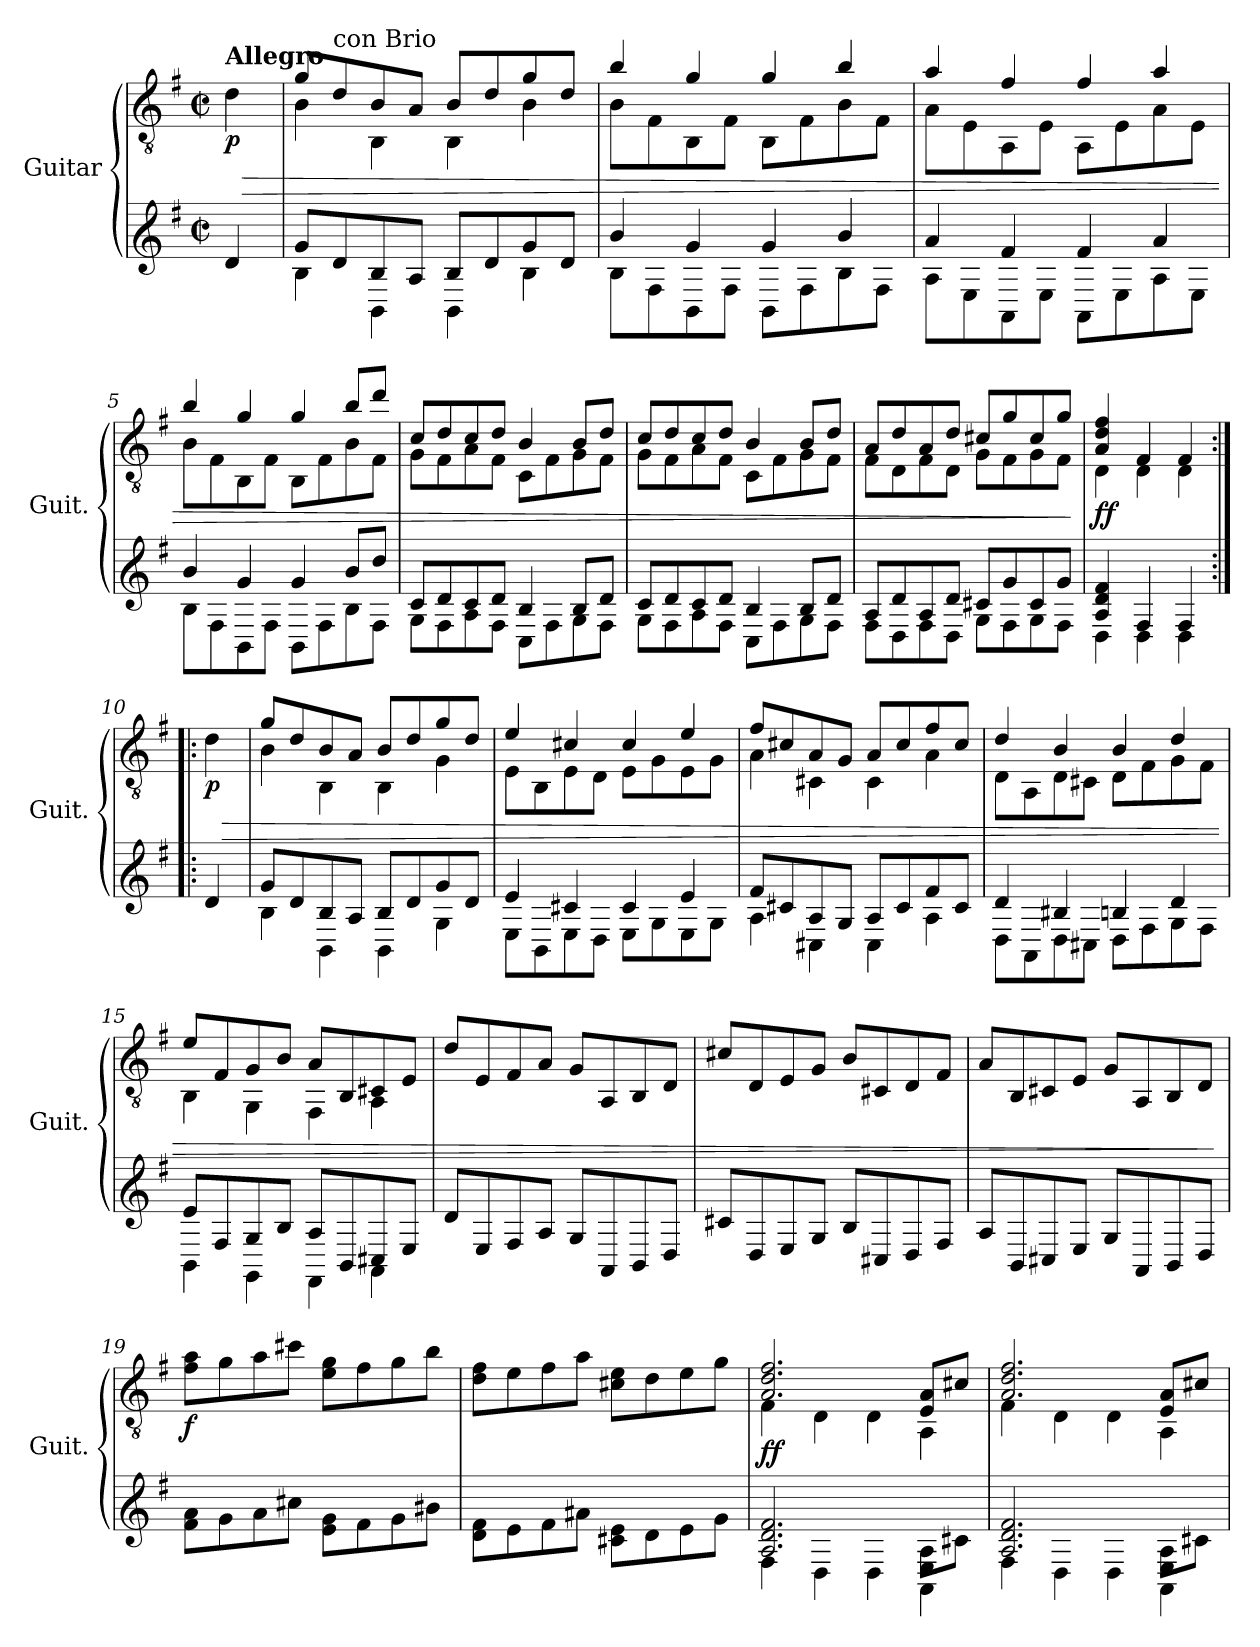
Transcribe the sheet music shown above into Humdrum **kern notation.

**kern	**kern	**dynam
*part1	*part1	*part1
*staff2	*staff1	*staff1/2
*I"Guitar	*	*
*I'Guit.	*	*
*stria6	*	*
*	*clefGv2	*
*k[f#]	*k[f#]	*
*M2/2	*M2/2	*
*met(c|)	*met(c|)	*
=1	=1	=1
!	!LO:TX:a:B:t=Allegro	!
!	!	!LO:HP:b
!	!	!LO:DY:n=1:b
4d	4d\	> p
=2	=2	=2
*^	*^	*
8gL	4B	8g/L	4B\	.
!	!	!LO:TX:a:t=con Brio	!	!
8d	.	8d/	.	.
8B	4BB	8B/	4BB\	.
8AJ	.	8A/J	.	.
8BL	4BB	8B/L	4BB\	.
8d	.	8d/	.	.
8g	4B	8g/	4B\	.
8dJ	.	8d/J	.	.
=3	=3	=3	=3	=3
4b	8BL	4b/	8B\L	.
.	8F#	.	8F#\	.
4g	8BB	4g/	8BB\	.
.	8F#J	.	8F#\J	.
4g	8BBL	4g/	8BB\L	.
.	8F#	.	8F#\	.
4b	8B	4b/	8B\	.
.	8F#J	.	8F#\J	.
=4	=4	=4	=4	=4
4a	8AL	4a/	8A\L	.
.	8E	.	8E\	.
4f#	8AA	4f#/	8AA\	.
.	8EJ	.	8E\J	.
4f#	8AAL	4f#/	8AA\L	.
.	8E	.	8E\	.
4a	8A	4a/	8A\	.
.	8EJ	.	8E\J	.
=5	=5	=5	=5	=5
4b	8BL	4b/	8B\L	.
.	8F#	.	8F#\	.
4g	8BB	4g/	8BB\	.
.	8F#J	.	8F#\J	.
4g	8BBL	4g/	8BB\L	.
.	8F#	.	8F#\	.
8bL	8B	8b/L	8B\	.
8ddJ	8F#J	8dd/J	8F#\J	.
!!LO:LB:g=z	!!
=6	=6	=6	=6	=6
8cL	8GL	8c/L	8G\L	.
8d	8F#	8d/	8F#\	.
8c	8A	8c/	8A\	.
8dJ	8F#J	8d/J	8F#\J	.
4B	8CL	4B/	8C\L	.
.	8F#	.	8F#\	.
8BL	8G	8B/L	8G\	.
8dJ	8F#J	8d/J	8F#\J	.
=7	=7	=7	=7	=7
8cL	8GL	8c/L	8G\L	.
8d	8F#	8d/	8F#\	.
8c	8A	8c/	8A\	.
8dJ	8F#J	8d/J	8F#\J	.
4B	8CL	4B/	8C\L	.
.	8F#	.	8F#\	.
8BL	8G	8B/L	8G\	.
8dJ	8F#J	8d/J	8F#\J	.
=8	=8	=8	=8	=8
8AL	8F#L	8A/L	8F#\L	.
8d	8D	8d/	8D\	.
8A	8F#	8A/	8F#\	.
8dJ	8DJ	8d/J	8D\J	.
8c#L	8GL	8c#X/L	8G\L	.
8g	8F#	8g/	8F#\	.
8c#	8G	8c#/	8G\	.
8gJ	8F#J	8g/J	8F#\J	.
*v	*v	*	*	*
*	*v	*v	*
.	.	]
=9	=9	=9
*^	*^	*
!	!	!	!	!LO:DY:b
4A 4d 4f#	4D	4A/ 4d/ 4f#/	4D\	ff
4F#	4D	4F#/	4D\	.
4F#	4D	4F#/	4D\	.
=10:|!|:	=10:|!|:	=10:|!|:	=10:|!|:	=10:|!|:
!	!	!	!	!LO:HP:b
!	!	!	!	!LO:DY:n=1:b
*v	*v	*	*	*
*	*v	*v	*
4d	4d\	> p
=11	=11	=11
*^	*^	*
8gL	4B	8g/L	4B\	.
8d	.	8d/	.	.
8B	4BB	8B/	4BB\	.
8AJ	.	8A/J	.	.
8BL	4BB	8B/L	4BB\	.
8d	.	8d/	.	.
8g	4G	8g/	4G\	.
8dJ	.	8d/J	.	.
!!LO:LB:g=z	!!
=12	=12	=12	=12	=12
4e	8EL	4e/	8E\L	.
.	8BB	.	8BB\	.
4c#	8E	4c#X/	8E\	.
.	8DJ	.	8D\J	.
4c#	8EL	4c#/	8E\L	.
.	8G	.	8G\	.
4e	8E	4e/	8E\	.
.	8GJ	.	8G\J	.
=13	=13	=13	=13	=13
8f#L	4A	8f#/L	4A\	.
8c#	.	8c#X/	.	.
8A	4C#	8A/	4C#X\	.
8GJ	.	8G/J	.	.
8AL	4C#	8A/L	4C#\	.
8c#	.	8c#/	.	.
8f#	4A	8f#/	4A\	.
8c#J	.	8c#/J	.	.
=14	=14	=14	=14	=14
4d	8DL	4d/	8D\L	.
.	8AA	.	8AA\	.
4B#X	8D	4B/	8D\	.
.	8C#J	.	8C#X\J	.
4B	8DL	4B/	8D\L	.
.	8F#	.	8F#\	.
4d	8G	4d/	8G\	.
.	8F#J	.	8F#\J	.
=15	=15	=15	=15	=15
8eL	4BB	8e/L	4BB\	.
8F#	.	8F#/	.	.
8G	4GG	8G/	4GG\	.
8BJ	.	8B/J	.	.
8AL	4FF#	8A/L	4FF#\	.
8BB	.	8BB/	.	.
8C#	4AA	8C#X/	4AA\	.
8EJ	.	8E/J	.	.
*v	*v	*	*	*
*	*v	*v	*
!!LO:LB:g=z
=16	=16	=16
8dL	8d/L	.
8E	8E/	.
8F#	8F#/	.
8AJ	8A/J	.
8GL	8G/L	.
8AA	8AA/	.
8BB	8BB/	.
8DJ	8D/J	.
=17	=17	=17
8c#L	8c#X/L	.
8D	8D/	.
8E	8E/	.
8GJ	8G/J	.
8BL	8B/L	.
8C#	8C#X/	.
8D	8D/	.
8F#J	8F#/J	.
=18	=18	=18
8AL	8A/L	.
8BB	8BB/	.
8C#	8C#X/	.
8EJ	8E/J	.
8GL	8G/L	.
8AA	8AA/	.
8BB	8BB/	.
8DJ	8D/J	.
.	.	]
=19	=19	=19
!	!	!LO:DY:b
8f#\ 8a\L	8f#\ 8a\L	f
8g	8g\	.
8a	8a\	.
8cc#J	8cc#X\J	.
8e\ 8g\L	8e\ 8g\L	.
8f#	8f#\	.
8g	8g\	.
8b#XJ	8b\J	.
!!LO:PB:g=z
=20	=20	=20
8d\ 8f#\L	8d\ 8f#\L	.
8e	8e\	.
8f#	8f#\	.
8a#XJ	8a\J	.
8c#\ 8e\L	8c#X\ 8e\L	.
8d	8d\	.
8e	8e\	.
8gJ	8g\J	.
=21	=21	=21
*^	*^	*
!	!	!	!	!LO:DY:b
2.A 2.d 2.f#	4F#	2.A/ 2.d/ 2.f#/	4F#\	ff
.	4D	.	4D\	.
.	4D	.	4D\	.
8E\ 8A\L	4AA	8E/ 8A/L	4AA\	.
8c#J	.	8c#X/J	.	.
=22	=22	=22	=22	=22
2.A 2.d 2.f#	4F#	2.A/ 2.d/ 2.f#/	4F#\	.
.	4D	.	4D\	.
.	4D	.	4D\	.
8E\ 8A\L	4AA	8E/ 8A/L	4AA\	.
8c#J	.	8c#X/J	.	.
*v	*v	*	*	*
*	*v	*v	*
=	=	=
*-	*-	*-
